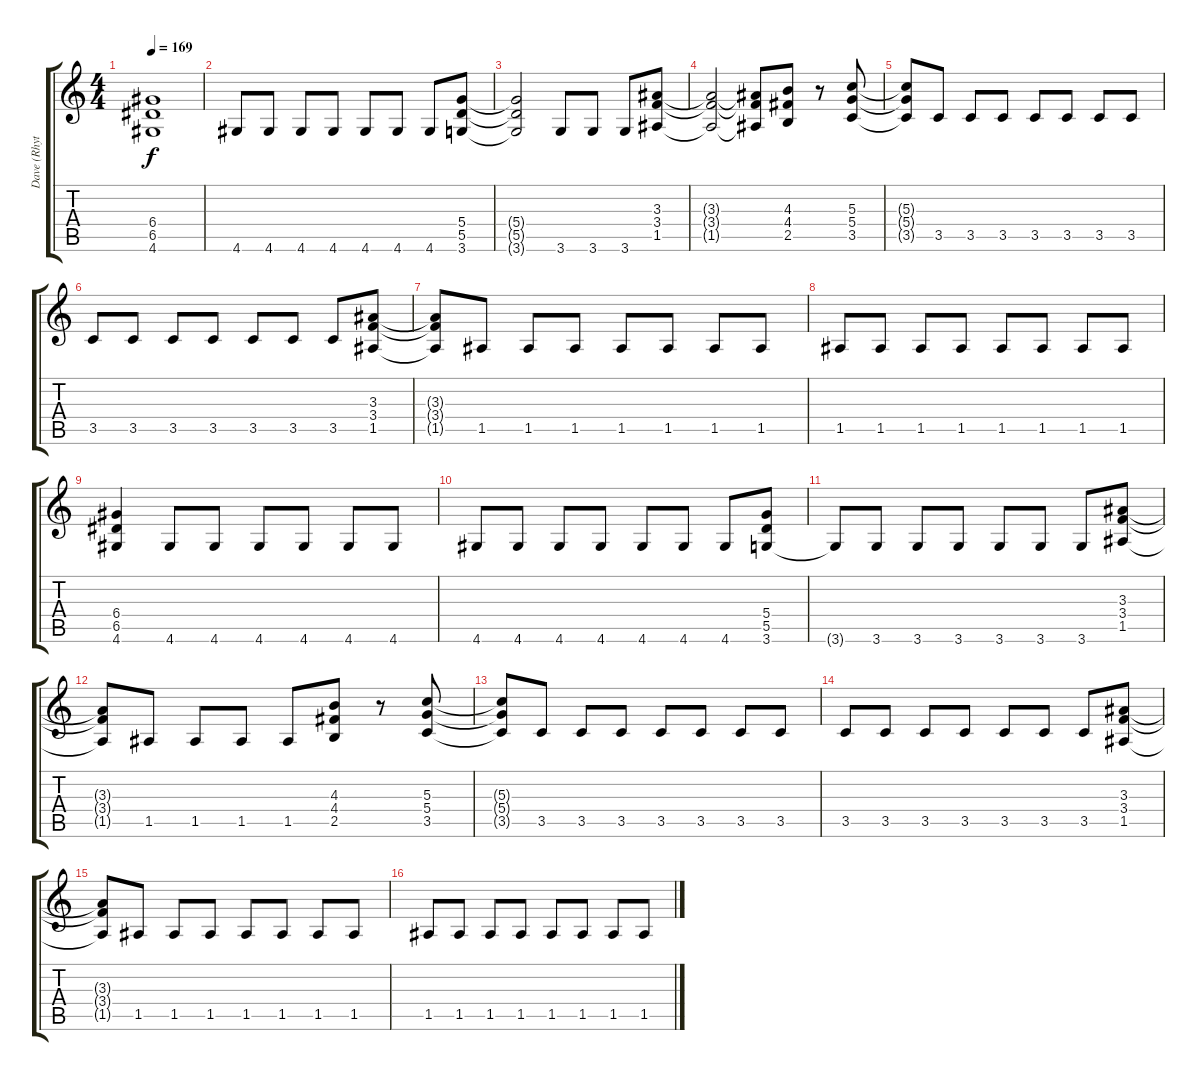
\track ("Dave (Rhythm)" "Dave (Rhyt") {instrument distortionguitar}
\staff {score tabs}
\tuning (E4 B3 G3 D3 A2 E2) {hide}
\ts (4 4)
\tempo 169
\clef g2
\ks c
(6.4{t} 6.5{t} 4.6{t}).1{dy f} |
4.6.8 4.6.8 4.6.8 4.6.8 4.6.8 4.6.8 4.6.8 (5.4 5.5 3.6).8 |
(5.4{t} 5.5{t} 3.6{t}).2 3.6.8 3.6.8 3.6.8 (3.3 3.4 1.5).8 |
(3.3{t} 3.4{t} 1.5{t}).2 (3.3{t} 3.4{t} 1.5{t}).8 (4.3 4.4 2.5).8 r.8 (5.3 5.4 3.5).8 |
(5.3{t} 5.4{t} 3.5{t}).8 3.5.8 3.5.8 3.5.8 3.5.8 3.5.8 3.5.8 3.5.8 |
3.5.8 3.5.8 3.5.8 3.5.8 3.5.8 3.5.8 3.5.8 (3.3 3.4 1.5).8 |
(3.3{t} 3.4{t} 1.5{t}).8 1.5.8 1.5.8 1.5.8 1.5.8 1.5.8 1.5.8 1.5.8 |
1.5.8 1.5.8 1.5.8 1.5.8 1.5.8 1.5.8 1.5.8 1.5.8 |
(6.4 6.5 4.6).4 4.6.8 4.6.8 4.6.8 4.6.8 4.6.8 4.6.8 |
4.6.8 4.6.8 4.6.8 4.6.8 4.6.8 4.6.8 4.6.8 (5.4 5.5 3.6).8 |
3.6{t}.8 3.6.8 3.6.8 3.6.8 3.6.8 3.6.8 3.6.8 (3.3 3.4 1.5).8 |
(3.3{t} 3.4{t} 1.5{t}).8 1.5.8 1.5.8 1.5.8 1.5.8 (4.3 4.4 2.5).8 r.8 (5.3 5.4 3.5).8 |
(5.3{t} 5.4{t} 3.5{t}).8 3.5.8 3.5.8 3.5.8 3.5.8 3.5.8 3.5.8 3.5.8 |
3.5.8 3.5.8 3.5.8 3.5.8 3.5.8 3.5.8 3.5.8 (3.3 3.4 1.5).8 |
(3.3{t} 3.4{t} 1.5{t}).8 1.5.8 1.5.8 1.5.8 1.5.8 1.5.8 1.5.8 1.5.8 |
1.5.8 1.5.8 1.5.8 1.5.8 1.5.8 1.5.8 1.5.8 1.5.8
